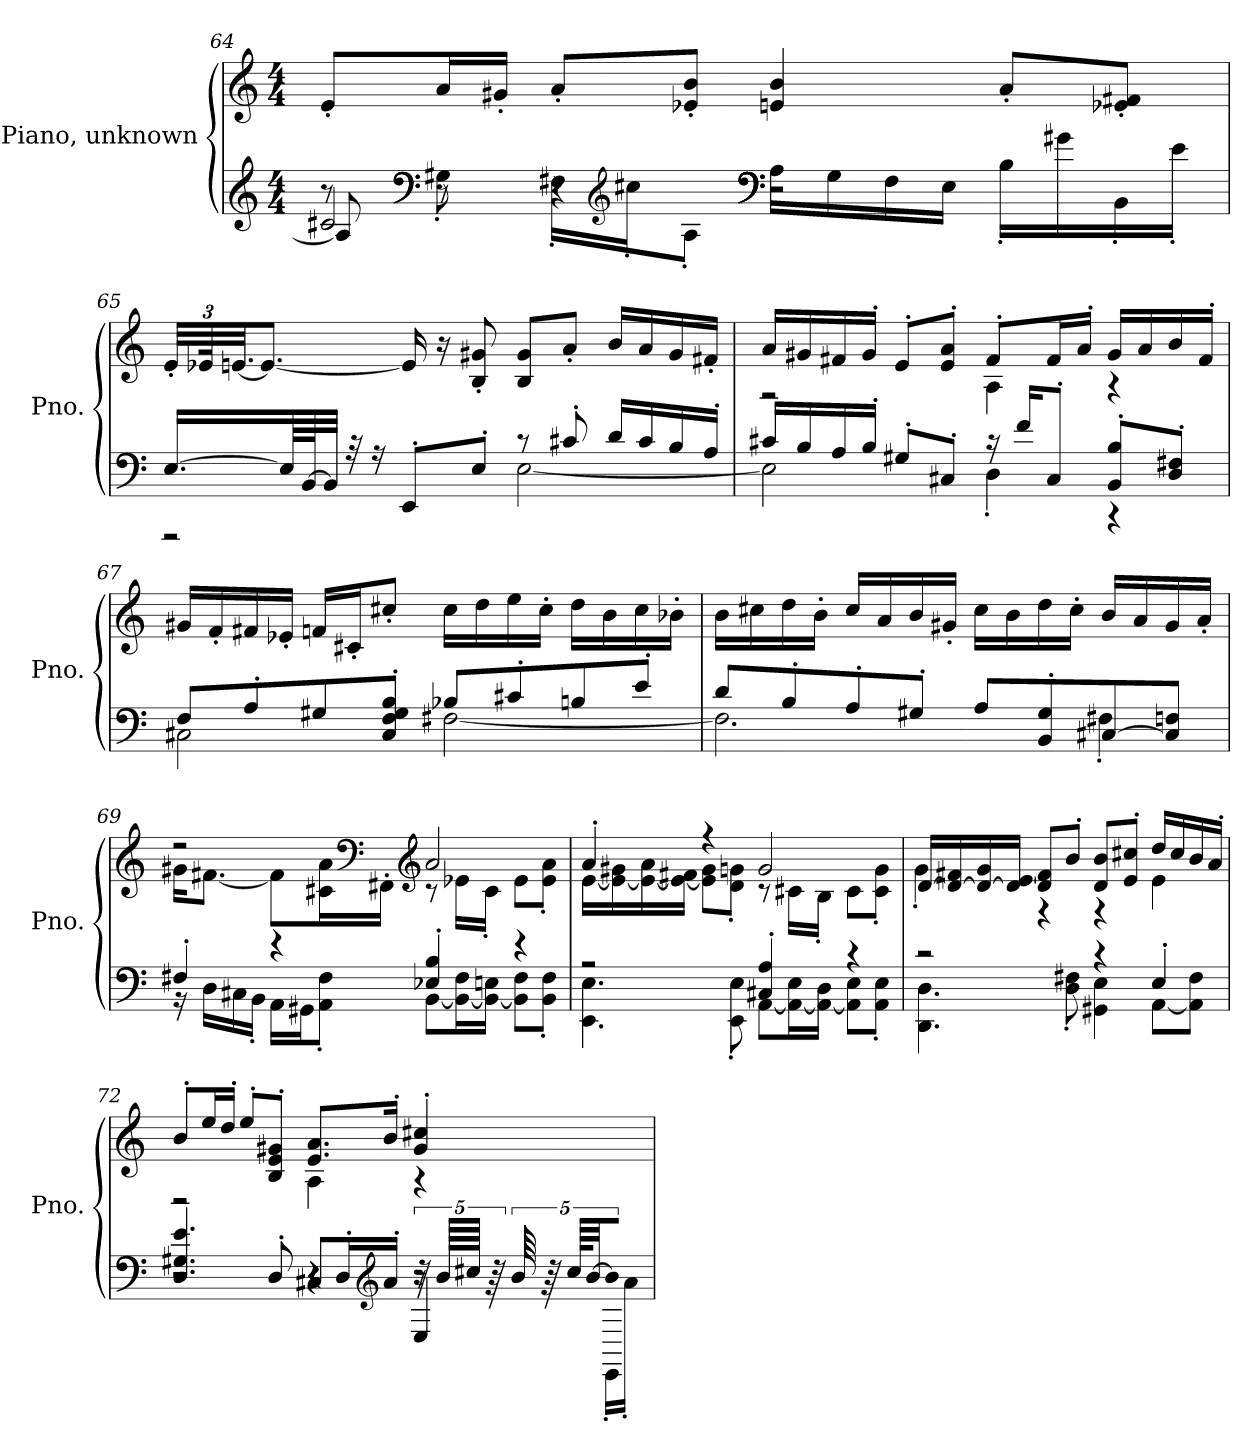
**kern	**kern
*part1	*part1
*staff2	*staff1
*I"Piano, unknown	*
*I'Pno.	*
*clefG2	*clefG2
*k[]	*k[]
*M4/4	*M4/4
=64	=64
*^	*
*	*^	*
2c#X/	8r	8A/]	8e'/L
*clefF4	*	*	*
.	8G#X'\	8r	16a/L
.	.	.	16g#X'/JJ
.	16F#X'\LL	4r	8a'/L
*clefG2	*	*	*
.	16cc#X'\J	.	.
.	8A'\J	.	8e-X/' 8b/'J
*clefF4	*	*	*
2r	16A\LL	2r	4en/ 4b/
.	16G#\	.	.
.	16F#\	.	.
.	16E\JJ	.	.
.	16B'\LL	.	8a'/L
.	16g#X\	.	.
.	16BB'\	.	8e-X/' 8f#X/'J
.	16e'\JJ	.	.
*	*v	*v	*
!!LO:LB:g=z
=65	=65	=65
*	*	*Xbrackettup
[16.E/LL	2r	48e'/LLL
.	.	96e-X/K
.	.	[48.en/JJ
.	.	8.e/J_
64E/LL]	.	.
[64BB/J	.	.
32BB/JJJ]	.	.
32r	.	.
16r	.	.
8EE'/L	.	16e/]
.	.	16r
8E'/J	.	8B/' 8g#X/'
8r	[2E\	8B/ 8g#/L
8c#X'/	.	8a'/J
16d/LL	.	16b/LL
16c#/	.	16a/
16B/	.	16g#/
16A'/JJ	.	16f#X'/JJ
=66	=66	=66
*	*	*^
16c#X/LL	2E\]	16a/LL	2r
16B/	.	16g#X/	.
16A/	.	16f#X/	.
16B'/JJ	.	16g#'/JJ	.
8G#X'/L	.	8e'/L	.
8C#X'/J	.	8e/' 8a/'J	.
16r	4D'\	8f#'/L	4A\
16f/KL	.	.	.
8C#'/J	.	16f#/L	.
.	.	16a'/JJ	.
8BB/' 8B/'L	4r	16g#/LL	4r
.	.	16a/	.
8D/' 8F#X/'J	.	16b/	.
.	.	16f#'/JJ	.
*	*	*v	*v
!!LO:LB:g=z
=67	=67	=67
8F/L	2C#X\	16g#X/LL
.	.	16f'/
8A'/	.	16f#X/
.	.	16e-X'/JJ
8G#X/	.	16fn/LL
.	.	16c#X'/J
8C#/' 8F/' 8G#/' 8B/'J	.	8cc#X'/J
8B-X/L	[2F#X\	16cc#\LL
.	.	16dd\
8c#X'/	.	16ee\
.	.	16cc#'\JJ
8Bn/	.	16dd\LL
.	.	16b\
8e'/J	.	16cc#\
.	.	16b-X'\JJ
=68	=68	=68
8d/L	2.F#\]	16b\LL
.	.	16cc#X\
8B'/	.	16dd\
.	.	16b'\JJ
8A'/	.	16cc#/LL
.	.	16a/
8G#X'/J	.	16b/
.	.	16g#X'/JJ
8A/L	.	16cc#\LL
.	.	16b\
8BB/' 8G#/'	.	16dd\
.	.	16cc#'\JJ
[8C#X/	4F#X'\	16b/LL
.	.	16a/
8C#/] 8Fn/J	.	16g#/
.	.	16a'/JJ
!!LO:PB:g=z
=69	=69	=69
*	*	*^
4F#X'/	16r	2r	16g#X\KL
.	16D\LL	.	[8.f#X\J
.	16C#X\	.	.
.	16BB'\JJ	.	.
4r	16AA\LL	.	8f#\L]
.	16GG#X\J	.	.
.	8AA\' 8F#\'J	.	16c#X\ 16a\L
*	*	*clefF4	*
.	.	.	16FF#X'\JJ
*	*	*clefG2	*
4E-X/' 4B/'	[8BB\L	2a/	8r
.	16BB\_ 16F#\L	.	16e-X\LL
.	16BB\_ 16En\JJ	.	16c#'\JJ
4r	8BB\] 8F#\L	.	8e-\L
.	8BB\' 8F#\'J	.	8e-\' 8a\'J
=70	=70	=70	=70
2r	4.EE\ 4.E\	4a'/	[16e\LL
.	.	.	16e\_ 16g#X\
.	.	.	16e\_ 16a\
.	.	.	16e\_ 16f#X\JJ
.	.	4r	8e\] 8g#\L
.	8EE\' 8E\'	.	8d\' 8gn\'J
4C#X/' 4A/'	[8AA\L	2g/	8r
.	16AA\_ 16E\L	.	16c#X\LL
.	16AA\_ 16D\JJ	.	16B'\JJ
4r	8AA\] 8E\L	.	8c#\L
.	8AA\' 8E\'J	.	8c#\' 8g\'J
!!LO:LB:g=z	!!
=71	=71	=71	=71
2r	4.DD\ 4.D\	[16d/LL	4g'\
.	.	16d/_ 16f#X/	.
.	.	16d/_ 16g/	.
.	.	16d/_ 16e/JJ	.
.	.	8d/] 8f#/L	4r
.	8D\' 8F#X\'	8b'/J	.
4r	4GG#X\ 4E\	8d/ 8b/L	4r
.	.	8e/' 8cc#X/'J	.
4E'/	[8AA\L	16dd/LL	4e\
.	.	16cc#/	.
.	8AA\] 8F#\J	16b/	.
.	.	16a'/JJ	.
=72	=72	=72	=72
*	*^	*	*
4.D/ 4.G#X/ 4.e/	2r	2r	8b'/L	2r
.	.	.	16ee/L	.
.	.	.	16dd'/JJ	.
.	.	.	8ee'/L	.
8D'/	.	.	8B/' 8e/' 8g#X/'J	.
8C#X/L	4r	4r	8.e/ 8.a/L	4A\
16D'/L	.	.	.	.
*clefG2	*	*	*	*
16a'/JJ	.	.	16b'/Jk	.
40r	8r	4E/	4g#/' 4cc#X/'	4r
80b/LLLL	.	.	.	.
80cc#X/JJJJ	.	.	.	.
80r	.	.	.	.
80b/	.	.	.	.
80r	.	.	.	.
80cc#/KLLL	.	.	.	.
[40b/JJ	.	.	.	.
8b/J]	16EE'\LL	.	.	.
.	16a'\JJ	.	.	.
*v	*v	*v	*	*
*	*v	*v
=	=
*-	*-
